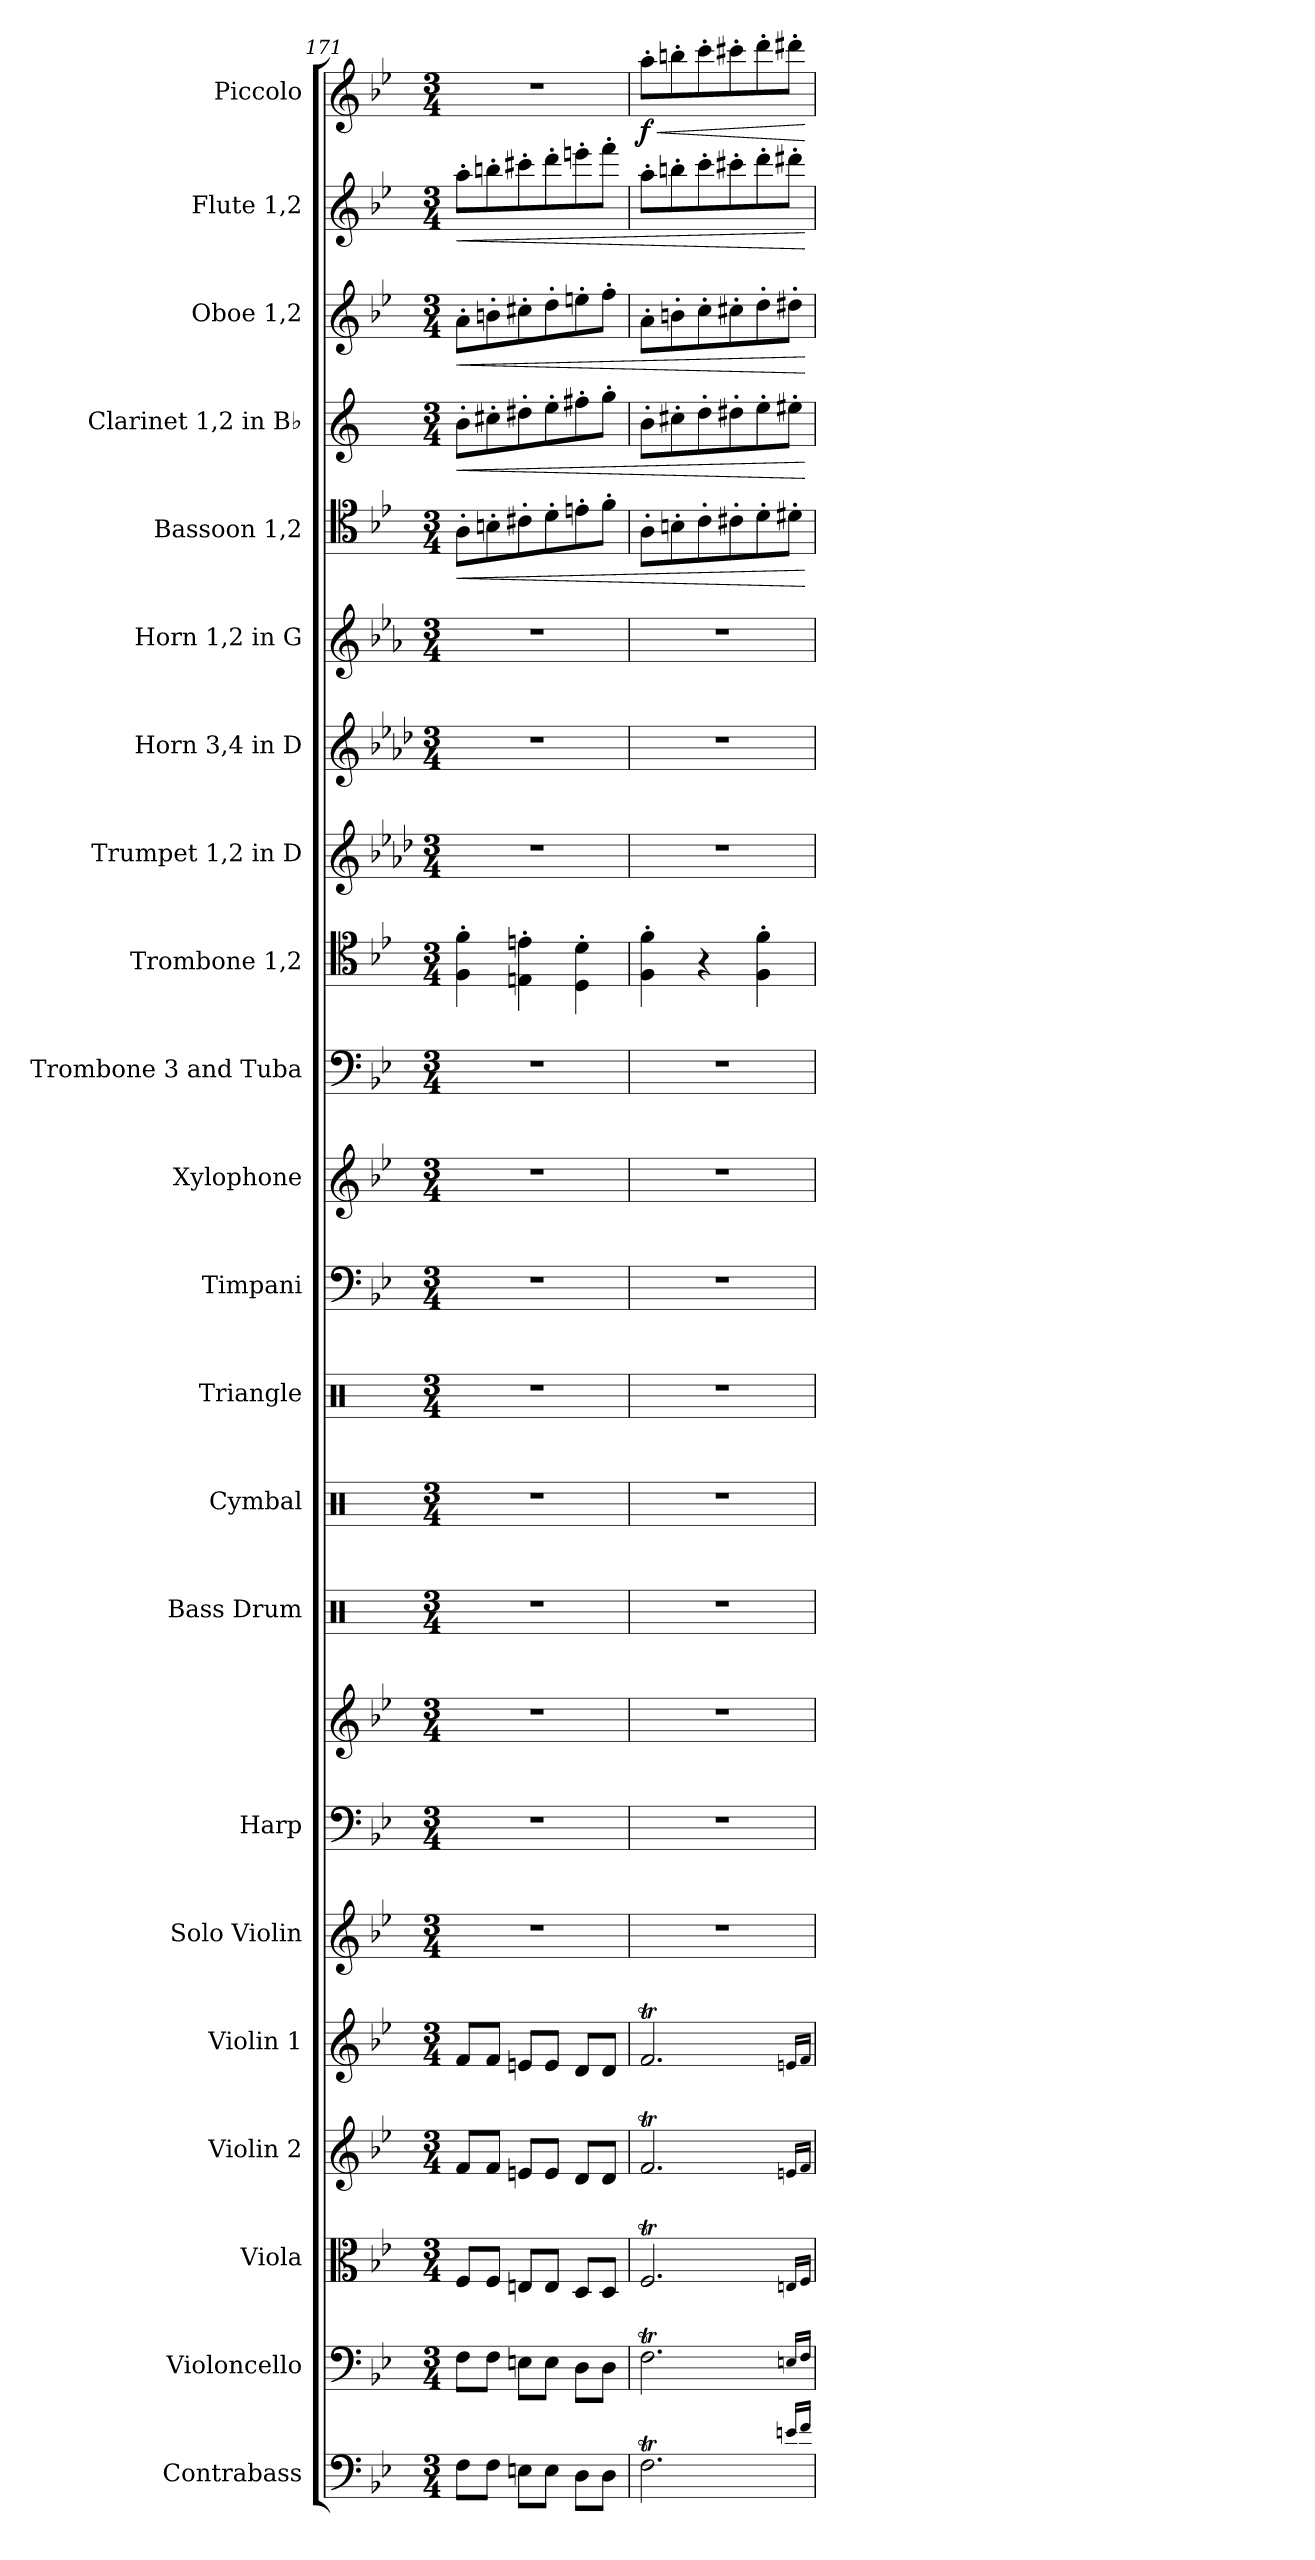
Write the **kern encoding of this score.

**kern	**kern	**kern	**kern	**kern	**kern	**kern	**kern	**kern	**kern	**kern	**kern	**kern	**kern	**kern	**kern	**kern	**kern	**kern	**dynam	**kern	**dynam	**kern	**dynam	**kern	**dynam	**kern	**dynam
*part22	*part21	*part20	*part19	*part18	*part17	*part16	*part16	*part15	*part14	*part13	*part12	*part11	*part10	*part9	*part8	*part7	*part6	*part5	*part5	*part4	*part4	*part3	*part3	*part2	*part2	*part1	*part1
*staff23	*staff22	*staff21	*staff20	*staff19	*staff18	*staff17	*staff16	*staff15	*staff14	*staff13	*staff12	*staff11	*staff10	*staff9	*staff8	*staff7	*staff6	*staff5	*staff5	*staff4	*staff4	*staff3	*staff3	*staff2	*staff2	*staff1	*staff1
*I"Contrabass	*I"Violoncello	*I"Viola	*I"Violin 2	*I"Violin 1	*I"Solo Violin	*I"Harp	*	*I"Bass Drum	*I"Cymbal	*I"Triangle	*I"Timpani	*I"Xylophone	*I"Trombone 3 and Tuba	*I"Trombone 1,2	*I"Trumpet 1,2 in D	*I"Horn 3,4 in D	*I"Horn 1,2 in G	*I"Bassoon 1,2	*	*I"Clarinet 1,2 in B♭	*	*I"Oboe 1,2	*	*I"Flute 1,2	*	*I"Piccolo	*
*I'Cb.	*I'Vc.	*I'Vla.	*I'Vln. 2	*I'Vln. 1	*I'Solo Vln.	*I'Hrp.	*	*I'B.D	*I'Cym.	*I'Trgl.	*I'Timp.	*I'Xyl.	*I'Tbn. 3 and Tba.	*I'Tbn. 1,2	*I'Tpt. 1,2 in D	*I'Hn. 3,4 in D	*I'Hn. 1,2 in G	*I'Bsn. 1,2	*	*I'Cl. 1,2 in B♭	*	*I'Ob. 1,2	*	*I'Fl. 1,2	*	*I'Picc.	*
*clefF4	*clefF4	*clefC3	*clefG2	*clefG2	*clefG2	*clefF4	*clefG2	*clefX	*clefX	*clefX	*clefF4	*clefG2	*clefF4	*clefC4	*clefG2	*clefG2	*clefG2	*clefC4	*	*clefG2	*	*clefG2	*	*clefG2	*	*clefG2	*
*ITrd7c12	*	*	*	*	*	*	*	*	*	*	*	*ITrd-7c-12	*	*	*ITrd-1c-2	*ITrd6c10	*ITrd3c5	*	*	*ITrd1c2	*	*	*	*	*	*ITrd-7c-12	*
*k[b-e-]	*k[b-e-]	*k[b-e-]	*k[b-e-]	*k[b-e-]	*k[b-e-]	*k[b-e-]	*k[b-e-]	*k[]	*k[]	*k[]	*k[b-e-]	*k[b-e-]	*k[b-e-]	*k[b-e-]	*k[b-e-]	*k[b-e-]	*k[b-e-]	*k[b-e-]	*	*k[b-e-]	*	*k[b-e-]	*	*k[b-e-]	*	*k[b-e-]	*
*M3/4	*M3/4	*M3/4	*M3/4	*M3/4	*M3/4	*M3/4	*M3/4	*M3/4	*M3/4	*M3/4	*M3/4	*M3/4	*M3/4	*M3/4	*M3/4	*M3/4	*M3/4	*M3/4	*	*M3/4	*	*M3/4	*	*M3/4	*	*M3/4	*
=171	=171	=171	=171	=171	=171	=171	=171	=171	=171	=171	=171	=171	=171	=171	=171	=171	=171	=171	=171	=171	=171	=171	=171	=171	=171	=171	=171
!	!	!	!	!	!	!	!	!	!	!	!	!	!	!	!	!	!	!	!LO:HP:b	!	!LO:HP:b	!	!LO:HP:b	!	!LO:HP:b	!	!
8FF\L	8F\L	8F/L	8f/L	8f/L	2.r	2.r	2.r	2.r	2.r	2.r	2.r	2.r	2.r	4F\' 4f\'	2.r	2.r	2.r	8A'\L	<	8a'\L	<	8a'\L	<	8aa'\L	<	2.r	.
8FF\J	8F\J	8F/J	8f/J	8f/J	.	.	.	.	.	.	.	.	.	.	.	.	.	8Bn'\	.	8bn'\	.	8bn'\	.	8bbn'\	.	.	.
8EEn\L	8En\L	8En/L	8en/L	8en/L	.	.	.	.	.	.	.	.	.	4En\' 4en\'	.	.	.	8c#X'\	.	8cc#X'\	.	8cc#X'\	.	8ccc#X'\	.	.	.
8EE\J	8E\J	8E/J	8e/J	8e/J	.	.	.	.	.	.	.	.	.	.	.	.	.	8d'\	.	8dd'\	.	8dd'\	.	8ddd'\	.	.	.
8DD\L	8D\L	8D/L	8d/L	8d/L	.	.	.	.	.	.	.	.	.	4D\' 4d\'	.	.	.	8en'\	.	8een'\	.	8een'\	.	8eeen'\	.	.	.
8DD\J	8D\J	8D/J	8d/J	8d/J	.	.	.	.	.	.	.	.	.	.	.	.	.	8f'\J	.	8ff'\J	.	8ff'\J	.	8fff'\J	.	.	.
=172	=172	=172	=172	=172	=172	=172	=172	=172	=172	=172	=172	=172	=172	=172	=172	=172	=172	=172	=172	=172	=172	=172	=172	=172	=172	=172	=172
!	!	!	!	!	!	!	!	!	!	!	!	!	!	!	!	!	!	!	!	!	!	!	!	!	!	!	!LO:HP:b
!	!	!	!	!	!	!	!	!	!	!	!	!	!	!	!	!	!	!	!	!	!	!	!	!	!	!	!LO:DY:n=1:b
2.FFT\	2.FT\	2.FT/	2.fT/	2.fT/	2.r	2.r	2.r	2.r	2.r	2.r	2.r	2.r	2.r	4F\' 4f\'	2.r	2.r	2.r	8A'\L	.	8a'\L	.	8a'\L	.	8aa'\L	.	8aaa'\L	< f
.	.	.	.	.	.	.	.	.	.	.	.	.	.	.	.	.	.	8Bn'\	.	8bn'\	.	8bn'\	.	8bbn'\	.	8bbbn'\	.
.	.	.	.	.	.	.	.	.	.	.	.	.	.	4r	.	.	.	8c'\	.	8cc'\	.	8cc'\	.	8ccc'\	.	8cccc'\	.
.	.	.	.	.	.	.	.	.	.	.	.	.	.	.	.	.	.	8c#X'\	.	8cc#X'\	.	8cc#X'\	.	8ccc#X'\	.	8cccc#X'\	.
.	.	.	.	.	.	.	.	.	.	.	.	.	.	4F\' 4f\'	.	.	.	8d'\	.	8dd'\	.	8dd'\	.	8ddd'\	.	8dddd'\	.
.	.	.	.	.	.	.	.	.	.	.	.	.	.	.	.	.	.	8d#X'\J	.	8dd#X'\J	.	8dd#X'\J	.	8ddd#X'\J	.	8dddd#X'\J	.
16qEn/LL	16qEn/LL	16qEn/LL	16qen/LL	16qen/LL	.	.	.	.	.	.	.	.	.	.	.	.	.	.	.	.	.	.	.	.	.	.	.
16qF/JJ	16qF/JJ	16qF/JJ	16qf/JJ	16qf/JJ	.	.	.	.	.	.	.	.	.	.	.	.	.	.	.	.	.	.	.	.	.	.	.
.	.	.	.	.	.	.	.	.	.	.	.	.	.	.	.	.	.	.	[	.	[	.	[	.	[	.	[
=	=	=	=	=	=	=	=	=	=	=	=	=	=	=	=	=	=	=	=	=	=	=	=	=	=	=	=
*-	*-	*-	*-	*-	*-	*-	*-	*-	*-	*-	*-	*-	*-	*-	*-	*-	*-	*-	*-	*-	*-	*-	*-	*-	*-	*-	*-
